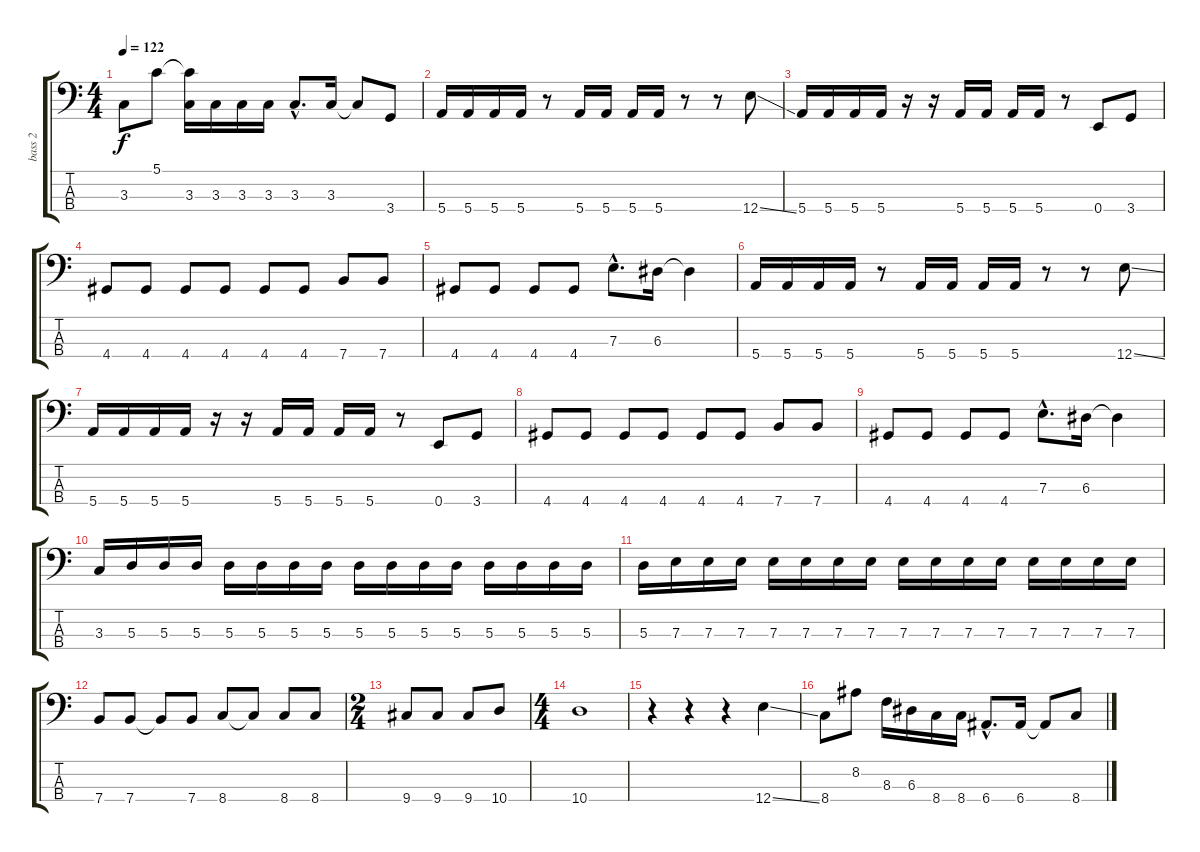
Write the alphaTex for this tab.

\track ("bass 2" "bass 2") {instrument electricbassfinger}
\staff {score tabs}
\tuning (G2 D2 A1 E1) {hide}
\ts (4 4)
\tempo 122
\clef f4
\ks c
3.3.8{dy f} 5.1.8 (5.1{t} 3.3).16 3.3.16 3.3.16 3.3.16 3.3{hac}.8{d} 3.3.16 3.3{t}.8 3.4.8 |
5.4.16 5.4.16 5.4.16 5.4.16 r.8 5.4.16 5.4.16 5.4.16 5.4.16 r.8 r.8 12.4{ss}.8 |
5.4.16 5.4.16 5.4.16 5.4.16 r.16 r.16 5.4.16 5.4.16 5.4.16 5.4.16 r.8 0.4.8 3.4.8 |
4.4.8 4.4.8 4.4.8 4.4.8 4.4.8 4.4.8 7.4.8 7.4.8 |
4.4.8 4.4.8 4.4.8 4.4.8 7.3{hac}.8{d} 6.3.16 6.3{t}.4 |
5.4.16 5.4.16 5.4.16 5.4.16 r.8 5.4.16 5.4.16 5.4.16 5.4.16 r.8 r.8 12.4{ss}.8 |
5.4.16 5.4.16 5.4.16 5.4.16 r.16 r.16 5.4.16 5.4.16 5.4.16 5.4.16 r.8 0.4.8 3.4.8 |
4.4.8 4.4.8 4.4.8 4.4.8 4.4.8 4.4.8 7.4.8 7.4.8 |
4.4.8 4.4.8 4.4.8 4.4.8 7.3{hac}.8{d} 6.3.16 6.3{t}.4 |
3.3.16 5.3.16 5.3.16 5.3.16 5.3.16 5.3.16 5.3.16 5.3.16 5.3.16 5.3.16 5.3.16 5.3.16 5.3.16 5.3.16 5.3.16 5.3.16 |
5.3.16 7.3.16 7.3.16 7.3.16 7.3.16 7.3.16 7.3.16 7.3.16 7.3.16 7.3.16 7.3.16 7.3.16 7.3.16 7.3.16 7.3.16 7.3.16 |
7.4.8 7.4.8 7.4{t}.8 7.4.8 8.4.8 8.4{t}.8 8.4.8 8.4.8 |
\ts (2 4)
9.4.8 9.4.8 9.4.8 10.4.8 |
\ts (4 4)
10.4.1 |
r.4 r.4 r.4 12.4{ss}.4 |
8.4.8 8.2.8 8.3.16 6.3.16 8.4.16 8.4.16 6.4{hac}.8{d} 6.4.16 6.4{t}.8 8.4.8
